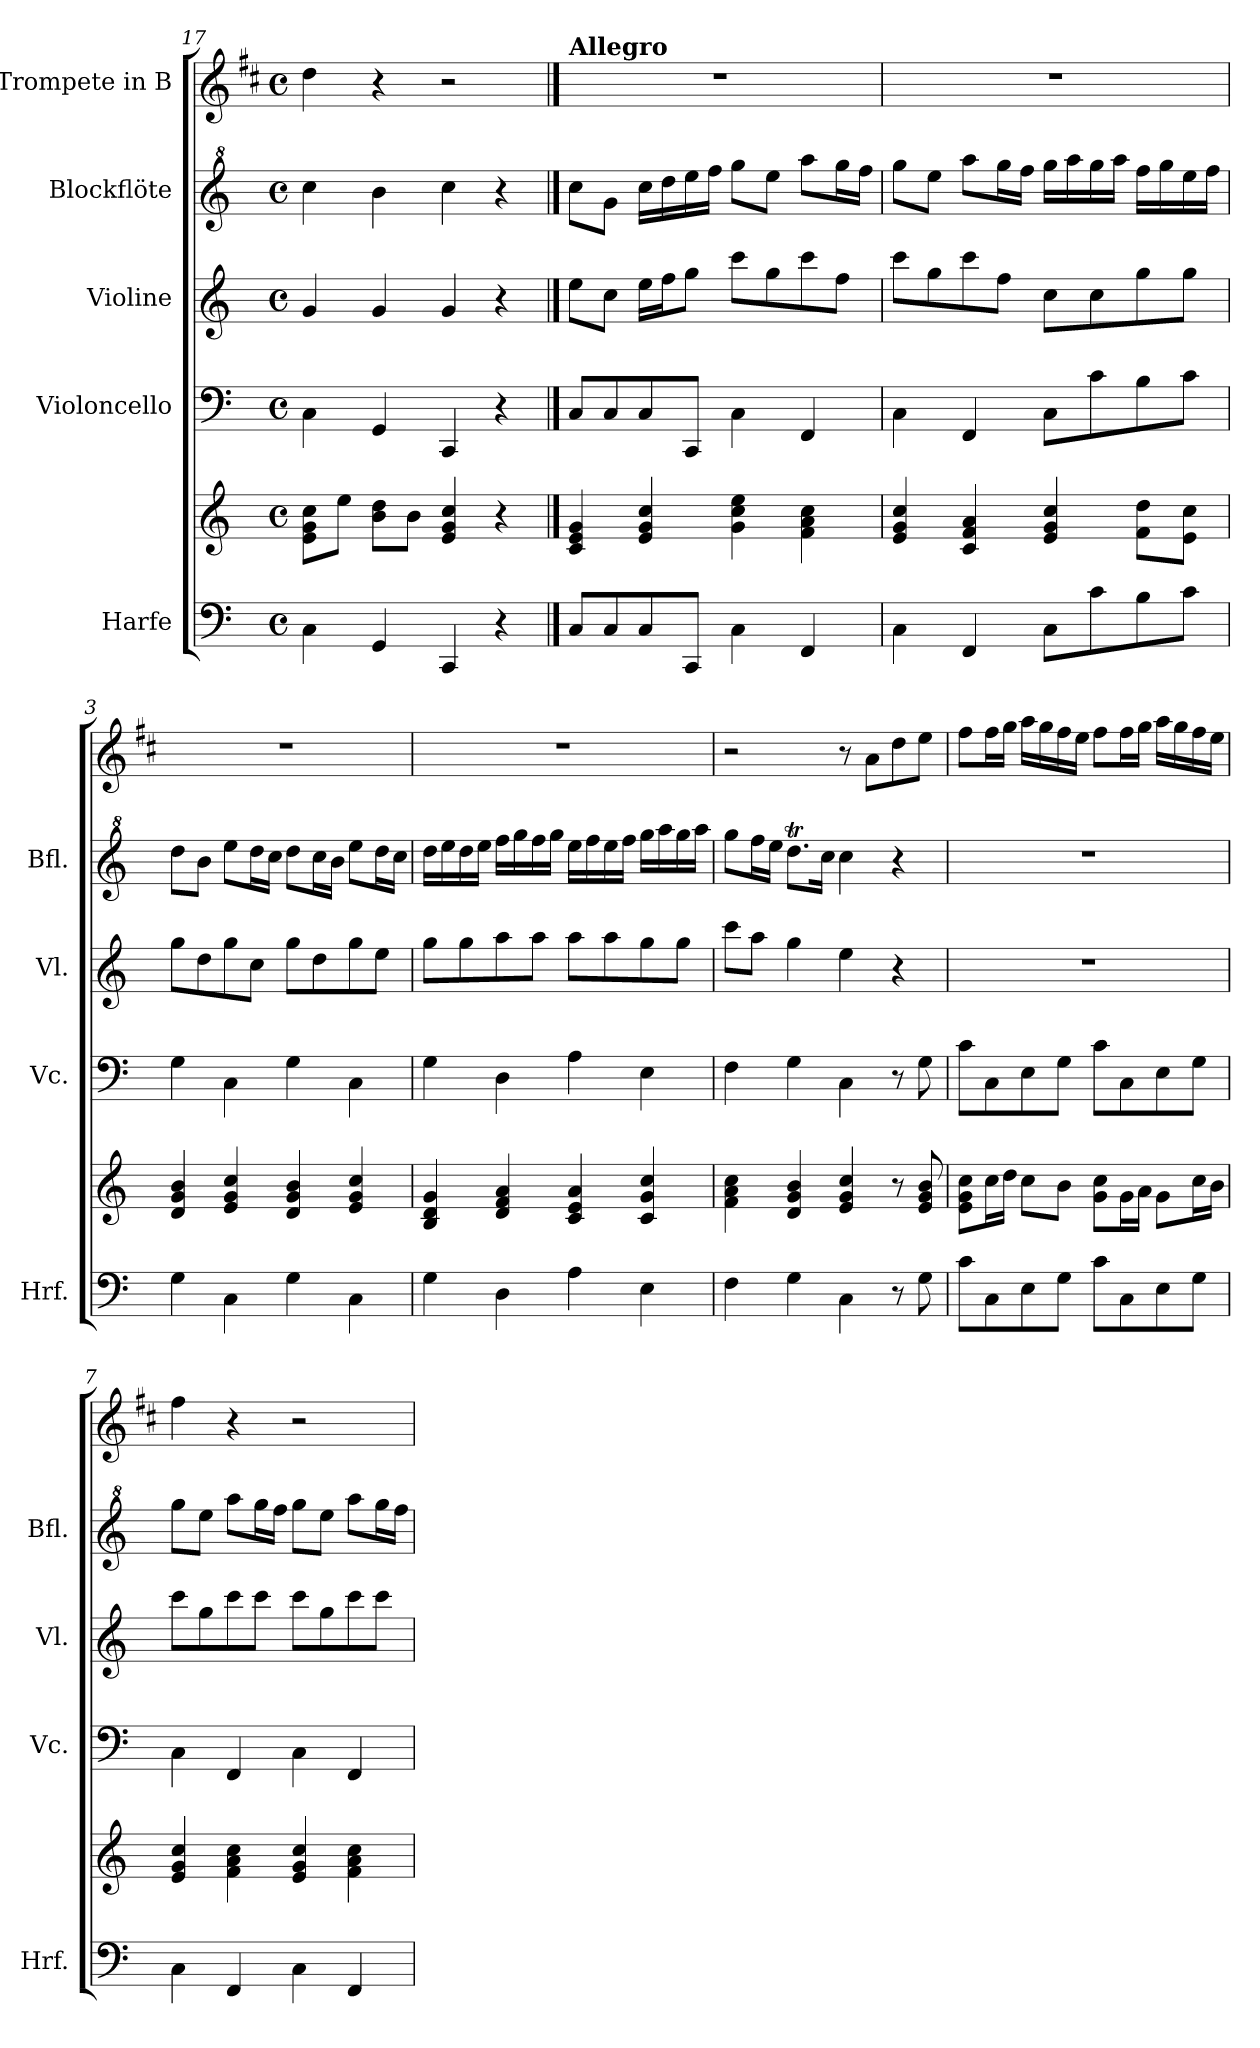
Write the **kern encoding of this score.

**kern	**kern	**kern	**kern	**kern	**kern
*part5	*part5	*part4	*part3	*part2	*part1
*staff6	*staff5	*staff4	*staff3	*staff2	*staff1
*I"Harfe	*	*I"Violoncello	*I"Violine	*I"Blockflöte	*I"Trompete in B
*I'Hrf.	*	*I'Vc.	*I'Vl.	*I'Bfl.	*
*clefF4	*clefG2	*clefF4	*clefG2	*clefG^2	*clefG2
*	*	*	*	*	*ITrd1c2
*k[]	*k[]	*k[]	*k[]	*k[]	*k[]
*M4/4	*M4/4	*M4/4	*M4/4	*M4/4	*M4/4
*met(c)	*met(c)	*met(c)	*met(c)	*met(c)	*met(c)
=17	=17	=17	=17	=17	=17
4C\	8e\ 8g\ 8cc\L	4C\	4g/	4ccc\	4cc\
.	8ee\J	.	.	.	.
4GG/	8b\ 8dd\L	4GG/	4g/	4bb\	4r
.	8b\J	.	.	.	.
4CC/	4e/ 4g/ 4cc/	4CC/	4g/	4ccc\	2r
4r	4r	4r	4r	4r	.
!!LO:PB:g=z
==1	==1	==1	==1	==1	==1
*	*	*	*	*	*MM100
!	!	!	!	!	!LO:TX:a:B:t=Allegro
8C/L	4c/ 4e/ 4g/	8C/L	8ee\L	8ccc\L	1r
8C/	.	8C/	8cc\J	8gg\J	.
8C/	4e/ 4g/ 4cc/	8C/	16ee\LL	16ccc\LL	.
.	.	.	16ff\J	16ddd\	.
8CC/J	.	8CC/J	8gg\J	16eee\	.
.	.	.	.	16fff\JJ	.
4C\	4g\ 4cc\ 4ee\	4C\	8ccc\L	8ggg\L	.
.	.	.	8gg\	8eee\J	.
4FF/	4f\ 4a\ 4cc\	4FF/	8ccc\	8aaa\L	.
.	.	.	8ff\J	16ggg\L	.
.	.	.	.	16fff\JJ	.
=2	=2	=2	=2	=2	=2
4C\	4e/ 4g/ 4cc/	4C\	8ccc\L	8ggg\L	1r
.	.	.	8gg\	8eee\J	.
4FF/	4c/ 4f/ 4a/	4FF/	8ccc\	8aaa\L	.
.	.	.	8ff\J	16ggg\L	.
.	.	.	.	16fff\JJ	.
8C\L	4e/ 4g/ 4cc/	8C\L	8cc\L	16ggg\LL	.
.	.	.	.	16aaa\	.
8c\	.	8c\	8cc\	16ggg\	.
.	.	.	.	16aaa\JJ	.
8B\	8f\ 8dd\L	8B\	8gg\	16fff\LL	.
.	.	.	.	16ggg\	.
8c\J	8e\ 8cc\J	8c\J	8gg\J	16eee\	.
.	.	.	.	16fff\JJ	.
=3	=3	=3	=3	=3	=3
4G\	4d/ 4g/ 4b/	4G\	8gg\L	8ddd\L	1r
.	.	.	8dd\	8bb\J	.
4C\	4e/ 4g/ 4cc/	4C\	8gg\	8eee\L	.
.	.	.	8cc\J	16ddd\L	.
.	.	.	.	16ccc\JJ	.
4G\	4d/ 4g/ 4b/	4G\	8gg\L	8ddd\L	.
.	.	.	8dd\	16ccc\L	.
.	.	.	.	16bb\JJ	.
4C\	4e/ 4g/ 4cc/	4C\	8gg\	8eee\L	.
.	.	.	8ee\J	16ddd\L	.
.	.	.	.	16ccc\JJ	.
!!LO:LB:g=z
=4	=4	=4	=4	=4	=4
4G\	4B/ 4d/ 4g/	4G\	8gg\L	16ddd\LL	1r
.	.	.	.	16eee\	.
.	.	.	8gg\	16ddd\	.
.	.	.	.	16eee\JJ	.
4D\	4d/ 4f/ 4a/	4D\	8aa\	16fff\LL	.
.	.	.	.	16ggg\	.
.	.	.	8aa\J	16fff\	.
.	.	.	.	16ggg\JJ	.
4A\	4c/ 4e/ 4a/	4A\	8aa\L	16eee\LL	.
.	.	.	.	16fff\	.
.	.	.	8aa\	16eee\	.
.	.	.	.	16fff\JJ	.
4E\	4c/ 4g/ 4cc/	4E\	8gg\	16ggg\LL	.
.	.	.	.	16aaa\	.
.	.	.	8gg\J	16ggg\	.
.	.	.	.	16aaa\JJ	.
=5	=5	=5	=5	=5	=5
4F\	4f\ 4a\ 4cc\	4F\	8ccc\L	8ggg\L	2r
.	.	.	8aa\J	16fff\L	.
.	.	.	.	16eee\JJ	.
4G\	4d/ 4g/ 4b/	4G\	4gg\	8.dddT\L	.
.	.	.	.	16ccc\Jk	.
4C\	4e/ 4g/ 4cc/	4C\	4ee\	4ccc\	8r
.	.	.	.	.	8g\L
8r	8r	8r	4r	4r	8cc\
8G\	8e/ 8g/ 8b/	8G\	.	.	8dd\J
!!LO:LB:g=z
=6	=6	=6	=6	=6	=6
8c\L	8e\ 8g\ 8cc\L	8c\L	1r	1r	8ee\L
8C\	16cc\L	8C\	.	.	16ee\L
.	16dd\JJ	.	.	.	16ff\JJ
8E\	8cc\L	8E\	.	.	16gg\LL
.	.	.	.	.	16ff\
8G\J	8b\J	8G\J	.	.	16ee\
.	.	.	.	.	16dd\JJ
8c\L	8g\ 8cc\L	8c\L	.	.	8ee\L
8C\	16g\L	8C\	.	.	16ee\L
.	16a\JJ	.	.	.	16ff\JJ
8E\	8g\L	8E\	.	.	16gg\LL
.	.	.	.	.	16ff\
8G\J	16cc\L	8G\J	.	.	16ee\
.	16b\JJ	.	.	.	16dd\JJ
=7	=7	=7	=7	=7	=7
4C\	4e/ 4g/ 4cc/	4C\	8ccc\L	8ggg\L	4ee\
.	.	.	8gg\	8eee\J	.
4FF/	4f\ 4a\ 4cc\	4FF/	8ccc\	8aaa\L	4r
.	.	.	8ccc\J	16ggg\L	.
.	.	.	.	16fff\JJ	.
4C\	4e/ 4g/ 4cc/	4C\	8ccc\L	8ggg\L	2r
.	.	.	8gg\	8eee\J	.
4FF/	4f\ 4a\ 4cc\	4FF/	8ccc\	8aaa\L	.
.	.	.	8ccc\J	16ggg\L	.
.	.	.	.	16fff\JJ	.
=	=	=	=	=	=
*-	*-	*-	*-	*-	*-
